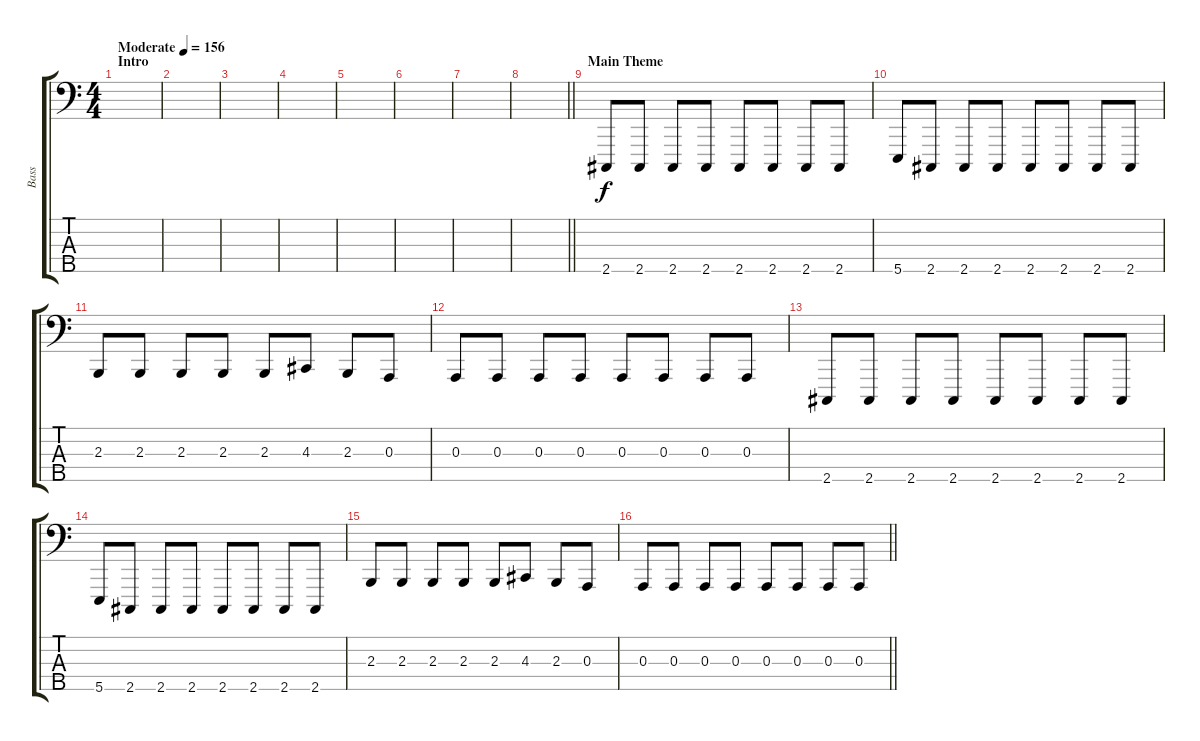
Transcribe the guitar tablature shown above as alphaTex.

\track ("Bass" "Bass") {instrument lead8bassandlead}
\staff {score tabs}
\tuning (G2 D2 A1 E1 B0) {hide}
\ts (4 4)
\section ("" "Intro")
\tempo (156 "Moderate")
\clef f4
\ks c
|
|
|
|
|
|
|
\barLineRight lightlight
|
\section ("" "Main Theme")
2.5.8 2.5.8 2.5.8 2.5.8 2.5.8 2.5.8 2.5.8 2.5.8 |
5.5.8 2.5.8 2.5.8 2.5.8 2.5.8 2.5.8 2.5.8 2.5.8 |
2.3.8 2.3.8 2.3.8 2.3.8 2.3.8 4.3.8 2.3.8 0.3.8 |
0.3.8 0.3.8 0.3.8 0.3.8 0.3.8 0.3.8 0.3.8 0.3.8 |
2.5.8 2.5.8 2.5.8 2.5.8 2.5.8 2.5.8 2.5.8 2.5.8 |
5.5.8 2.5.8 2.5.8 2.5.8 2.5.8 2.5.8 2.5.8 2.5.8 |
2.3.8 2.3.8 2.3.8 2.3.8 2.3.8 4.3.8 2.3.8 0.3.8 |
\barLineRight lightlight
0.3.8 0.3.8 0.3.8 0.3.8 0.3.8 0.3.8 0.3.8 0.3.8
